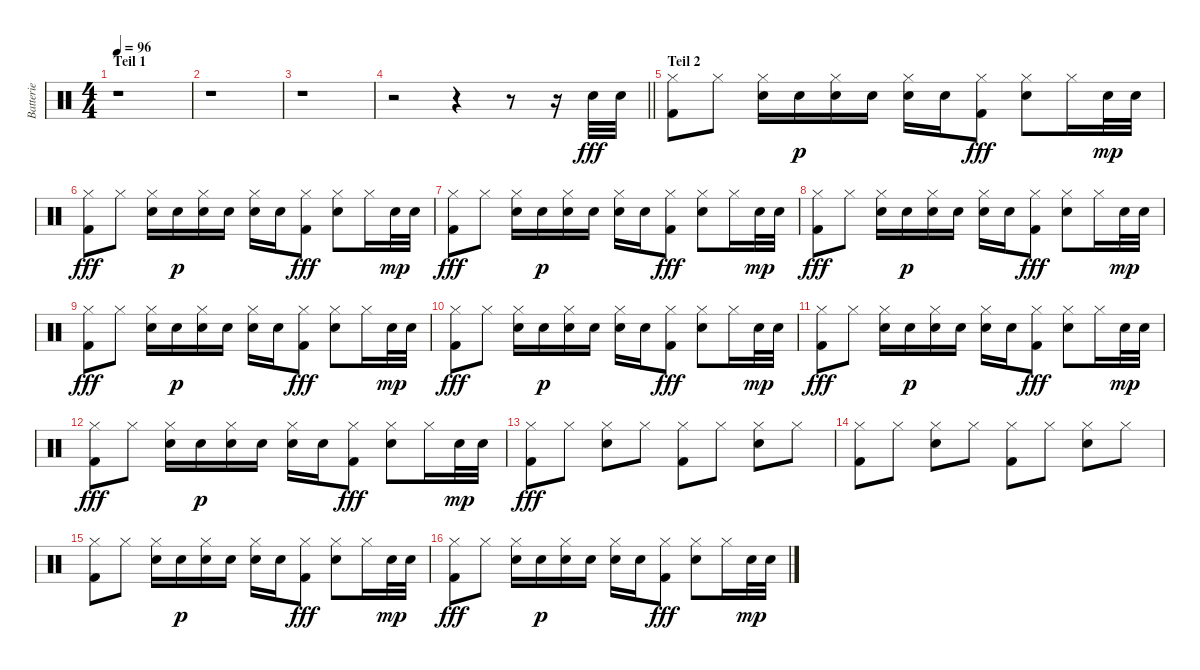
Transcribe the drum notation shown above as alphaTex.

\track ("Batterie" "Batterie") {instrument percussion}
\staff {score}
\articulation defaults
\ts (4 4)
\section ("" "Teil 1")
\tempo 96
\clef neutral
\ks c
r.1{dy fff} |
r.1 |
r.1 |
\barLineRight lightlight
r.2 r.4 r.8 r.16 "Snare (hit) 2".32 "Snare (hit) 2".32 |
\section ("" "Teil 2")
("Hi-Hat (closed)" "Kick (hit) 2").8 "Hi-Hat (closed)".8 ("Hi-Hat (closed)" "Snare (hit) 2").16 "Snare (hit) 2".16{dy p} ("Hi-Hat (closed)" "Snare (hit) 2").16 "Snare (hit) 2".16 ("Hi-Hat (closed)" "Snare (hit) 2").16 "Snare (hit) 2".16 ("Hi-Hat (closed)" "Kick (hit) 2").8{dy fff} ("Hi-Hat (closed)" "Snare (hit) 2").8 "Hi-Hat (closed)".16 "Snare (hit) 2".32{dy mp} "Snare (hit) 2".32 |
("Hi-Hat (closed)" "Kick (hit) 2").8{dy fff} "Hi-Hat (closed)".8 ("Hi-Hat (closed)" "Snare (hit) 2").16 "Snare (hit) 2".16{dy p} ("Hi-Hat (closed)" "Snare (hit) 2").16 "Snare (hit) 2".16 ("Hi-Hat (closed)" "Snare (hit) 2").16 "Snare (hit) 2".16 ("Hi-Hat (closed)" "Kick (hit) 2").8{dy fff} ("Hi-Hat (closed)" "Snare (hit) 2").8 "Hi-Hat (closed)".16 "Snare (hit) 2".32{dy mp} "Snare (hit) 2".32 |
("Hi-Hat (closed)" "Kick (hit) 2").8{dy fff} "Hi-Hat (closed)".8 ("Hi-Hat (closed)" "Snare (hit) 2").16 "Snare (hit) 2".16{dy p} ("Hi-Hat (closed)" "Snare (hit) 2").16 "Snare (hit) 2".16 ("Hi-Hat (closed)" "Snare (hit) 2").16 "Snare (hit) 2".16 ("Hi-Hat (closed)" "Kick (hit) 2").8{dy fff} ("Hi-Hat (closed)" "Snare (hit) 2").8 "Hi-Hat (closed)".16 "Snare (hit) 2".32{dy mp} "Snare (hit) 2".32 |
("Hi-Hat (closed)" "Kick (hit) 2").8{dy fff} "Hi-Hat (closed)".8 ("Hi-Hat (closed)" "Snare (hit) 2").16 "Snare (hit) 2".16{dy p} ("Hi-Hat (closed)" "Snare (hit) 2").16 "Snare (hit) 2".16 ("Hi-Hat (closed)" "Snare (hit) 2").16 "Snare (hit) 2".16 ("Hi-Hat (closed)" "Kick (hit) 2").8{dy fff} ("Hi-Hat (closed)" "Snare (hit) 2").8 "Hi-Hat (closed)".16 "Snare (hit) 2".32{dy mp} "Snare (hit) 2".32 |
("Hi-Hat (closed)" "Kick (hit) 2").8{dy fff} "Hi-Hat (closed)".8 ("Hi-Hat (closed)" "Snare (hit) 2").16 "Snare (hit) 2".16{dy p} ("Hi-Hat (closed)" "Snare (hit) 2").16 "Snare (hit) 2".16 ("Hi-Hat (closed)" "Snare (hit) 2").16 "Snare (hit) 2".16 ("Hi-Hat (closed)" "Kick (hit) 2").8{dy fff} ("Hi-Hat (closed)" "Snare (hit) 2").8 "Hi-Hat (closed)".16 "Snare (hit) 2".32{dy mp} "Snare (hit) 2".32 |
("Hi-Hat (closed)" "Kick (hit) 2").8{dy fff} "Hi-Hat (closed)".8 ("Hi-Hat (closed)" "Snare (hit) 2").16 "Snare (hit) 2".16{dy p} ("Hi-Hat (closed)" "Snare (hit) 2").16 "Snare (hit) 2".16 ("Hi-Hat (closed)" "Snare (hit) 2").16 "Snare (hit) 2".16 ("Hi-Hat (closed)" "Kick (hit) 2").8{dy fff} ("Hi-Hat (closed)" "Snare (hit) 2").8 "Hi-Hat (closed)".16 "Snare (hit) 2".32{dy mp} "Snare (hit) 2".32 |
("Hi-Hat (closed)" "Kick (hit) 2").8{dy fff} "Hi-Hat (closed)".8 ("Hi-Hat (closed)" "Snare (hit) 2").16 "Snare (hit) 2".16{dy p} ("Hi-Hat (closed)" "Snare (hit) 2").16 "Snare (hit) 2".16 ("Hi-Hat (closed)" "Snare (hit) 2").16 "Snare (hit) 2".16 ("Hi-Hat (closed)" "Kick (hit) 2").8{dy fff} ("Hi-Hat (closed)" "Snare (hit) 2").8 "Hi-Hat (closed)".16 "Snare (hit) 2".32{dy mp} "Snare (hit) 2".32 |
("Hi-Hat (closed)" "Kick (hit) 2").8{dy fff} "Hi-Hat (closed)".8 ("Hi-Hat (closed)" "Snare (hit) 2").16 "Snare (hit) 2".16{dy p} ("Hi-Hat (closed)" "Snare (hit) 2").16 "Snare (hit) 2".16 ("Hi-Hat (closed)" "Snare (hit) 2").16 "Snare (hit) 2".16 ("Hi-Hat (closed)" "Kick (hit) 2").8{dy fff} ("Hi-Hat (closed)" "Snare (hit) 2").8 "Hi-Hat (closed)".16 "Snare (hit) 2".32{dy mp} "Snare (hit) 2".32 |
("Hi-Hat (closed)" "Kick (hit) 2").8{dy fff} "Hi-Hat (closed)".8 ("Hi-Hat (closed)" "Snare (hit) 2").8 "Hi-Hat (closed)".8 ("Hi-Hat (closed)" "Kick (hit) 2").8 "Hi-Hat (closed)".8 ("Hi-Hat (closed)" "Snare (hit) 2").8 "Hi-Hat (closed)".8 |
("Hi-Hat (closed)" "Kick (hit) 2").8 "Hi-Hat (closed)".8 ("Hi-Hat (closed)" "Snare (hit) 2").8 "Hi-Hat (closed)".8 ("Hi-Hat (closed)" "Kick (hit) 2").8 "Hi-Hat (closed)".8 ("Hi-Hat (closed)" "Snare (hit) 2").8 "Hi-Hat (closed)".8 |
("Hi-Hat (closed)" "Kick (hit) 2").8 "Hi-Hat (closed)".8 ("Hi-Hat (closed)" "Snare (hit) 2").16 "Snare (hit) 2".16{dy p} ("Hi-Hat (closed)" "Snare (hit) 2").16 "Snare (hit) 2".16 ("Hi-Hat (closed)" "Snare (hit) 2").16 "Snare (hit) 2".16 ("Hi-Hat (closed)" "Kick (hit) 2").8{dy fff} ("Hi-Hat (closed)" "Snare (hit) 2").8 "Hi-Hat (closed)".16 "Snare (hit) 2".32{dy mp} "Snare (hit) 2".32 |
("Hi-Hat (closed)" "Kick (hit) 2").8{dy fff} "Hi-Hat (closed)".8 ("Hi-Hat (closed)" "Snare (hit) 2").16 "Snare (hit) 2".16{dy p} ("Hi-Hat (closed)" "Snare (hit) 2").16 "Snare (hit) 2".16 ("Hi-Hat (closed)" "Snare (hit) 2").16 "Snare (hit) 2".16 ("Hi-Hat (closed)" "Kick (hit) 2").8{dy fff} ("Hi-Hat (closed)" "Snare (hit) 2").8 "Hi-Hat (closed)".16 "Snare (hit) 2".32{dy mp} "Snare (hit) 2".32
